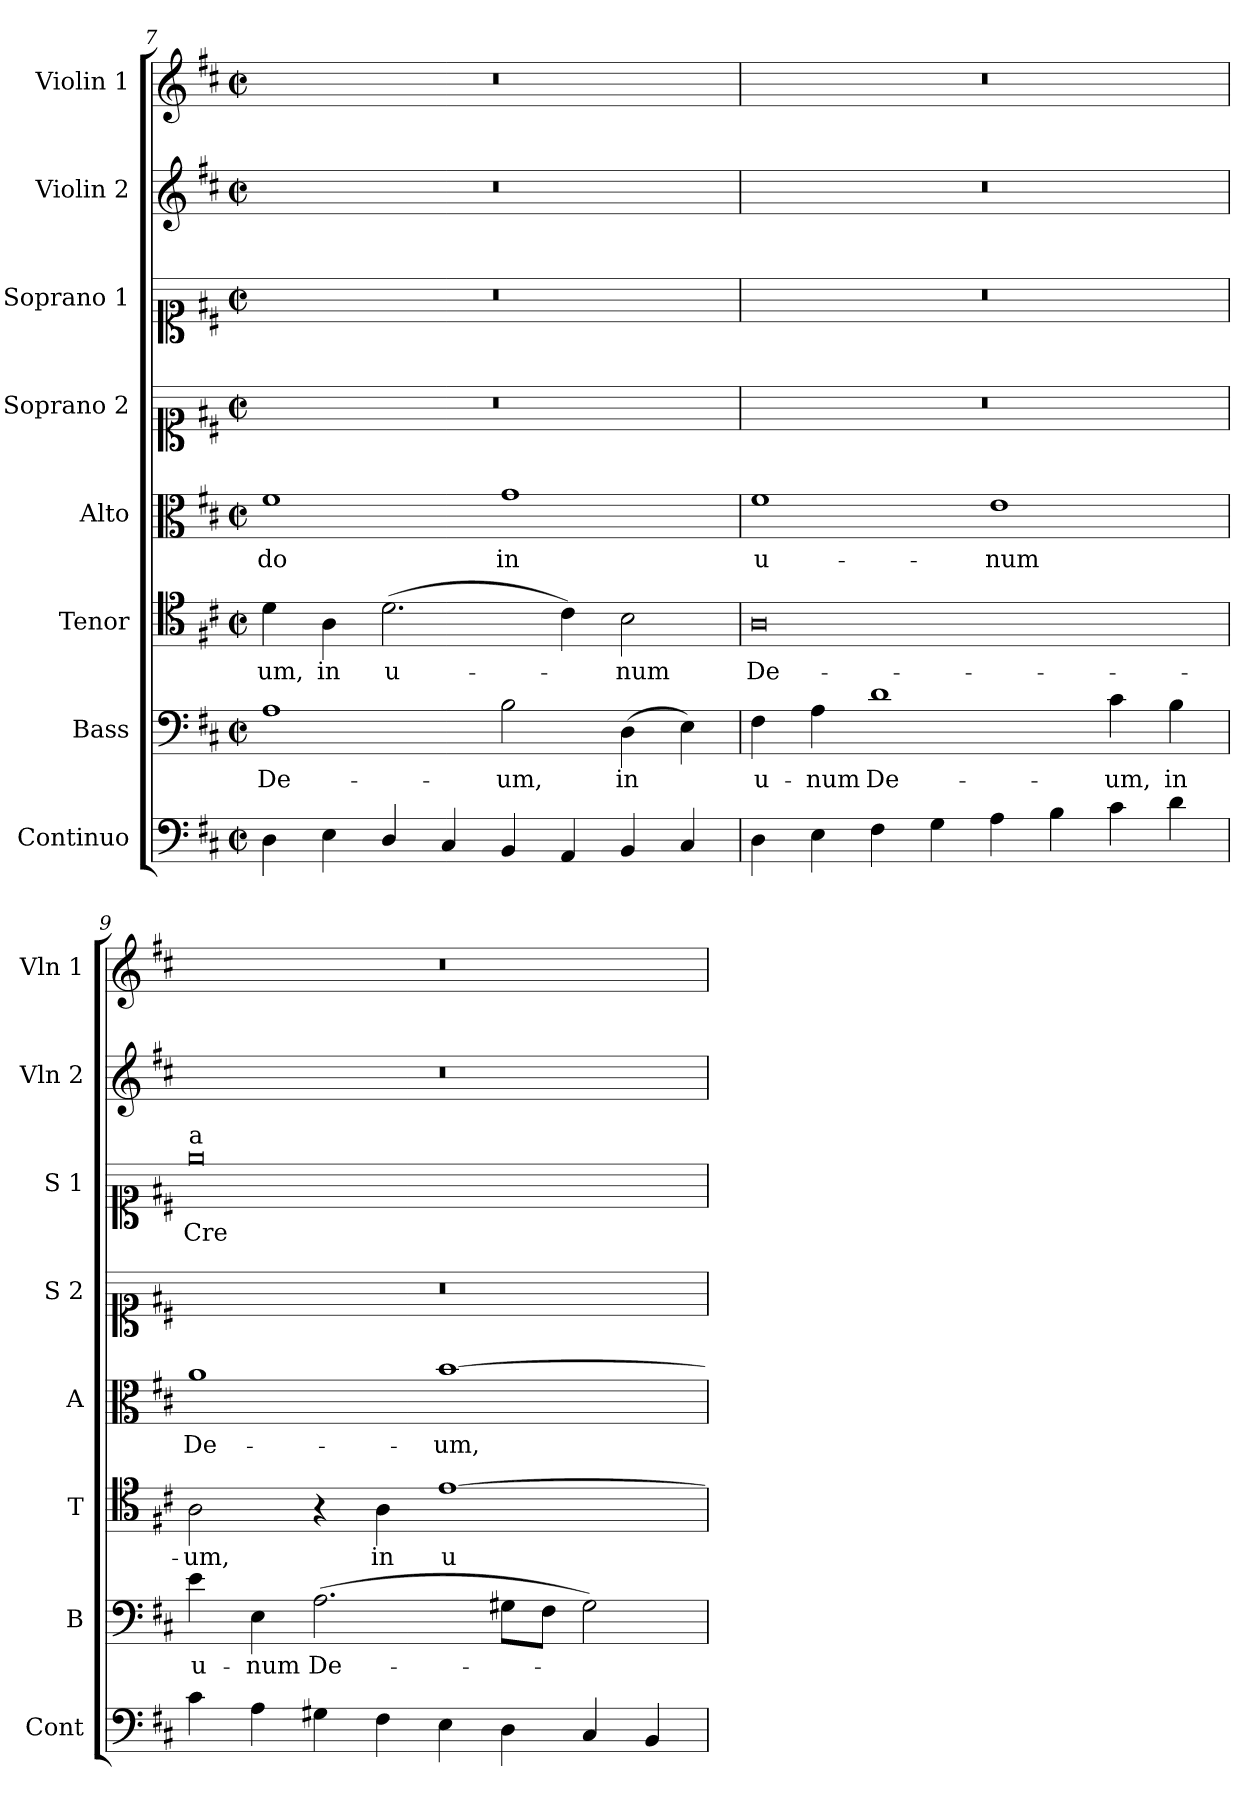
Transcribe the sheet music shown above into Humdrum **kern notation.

**kern	**kern	**text	**kern	**text	**kern	**text	**kern	**kern	**text	**kern	**kern
*part8	*part7	*part7	*part6	*part6	*part5	*part5	*part4	*part3	*part3	*part2	*part1
*staff8	*staff7	*staff7	*staff6	*staff6	*staff5	*staff5	*staff4	*staff3	*staff3	*staff2	*staff1
*I"Continuo	*I"Bass	*	*I"Tenor	*	*I"Alto	*	*I"Soprano 2	*I"Soprano 1	*	*I"Violin 2	*I"Violin 1
*I'Cont	*I'B	*	*I'T	*	*I'A	*	*I'S 2	*I'S 1	*	*I'Vln 2	*I'Vln 1
*clefF4	*clefF4	*	*clefC4	*	*clefC3	*	*clefC1	*clefC1	*	*clefG2	*clefG2
*k[f#c#]	*k[f#c#]	*	*k[f#c#]	*	*k[f#c#]	*	*k[f#c#]	*k[f#c#]	*	*k[f#c#]	*k[f#c#]
*M4/2	*M4/2	*	*M4/2	*	*M4/2	*	*M4/2	*M4/2	*	*M4/2	*M4/2
*met(c|)	*met(c|)	*	*met(c|)	*	*met(c|)	*	*met(c|)	*met(c|)	*	*met(c|)	*met(c|)
=7	=7	=7	=7	=7	=7	=7	=7	=7	=7	=7	=7
!	!	!LO:LY:b	!	!LO:LY:b	!	!LO:LY:b	!	!	!	!	!
4D\	1A	De-	4d\	-um,	1f#	-do	0r	0r	.	0r	0r
!	!	!	!	!LO:LY:b	!	!	!	!	!	!	!
4E\	.	.	4A\	in	.	.	.	.	.	.	.
!	!	!	!	!LO:LY:b	!	!	!	!	!	!	!
4D/	.	.	(2.d\	u-	.	.	.	.	.	.	.
4C#/	.	.	.	.	.	.	.	.	.	.	.
!	!	!LO:LY:b	!	!	!	!LO:LY:b	!	!	!	!	!
4BB/	2B\	-um,	.	.	1g	in	.	.	.	.	.
4AA/	.	.	4c#\)	.	.	.	.	.	.	.	.
!	!	!LO:LY:b	!	!LO:LY:b	!	!	!	!	!	!	!
4BB/	(4D\	in	2B\	-num	.	.	.	.	.	.	.
4C#/	4E\)	.	.	.	.	.	.	.	.	.	.
=8	=8	=8	=8	=8	=8	=8	=8	=8	=8	=8	=8
!	!	!LO:LY:b	!	!LO:LY:b	!	!LO:LY:b	!	!	!	!	!
4D\	4F#\	u-	0A	De-	1f#	u-	0r	0r	.	0r	0r
!	!	!LO:LY:b	!	!	!	!	!	!	!	!	!
4E\	4A\	-num	.	.	.	.	.	.	.	.	.
!	!	!LO:LY:b	!	!	!	!	!	!	!	!	!
4F#\	1d	De-	.	.	.	.	.	.	.	.	.
4G\	.	.	.	.	.	.	.	.	.	.	.
!	!	!	!	!	!	!LO:LY:b	!	!	!	!	!
4A\	.	.	.	.	1e	-num	.	.	.	.	.
4B\	.	.	.	.	.	.	.	.	.	.	.
!	!	!LO:LY:b	!	!	!	!	!	!	!	!	!
4c#\	4c#\	-um,	.	.	.	.	.	.	.	.	.
!	!	!LO:LY:b	!	!	!	!	!	!	!	!	!
4d\	4B\	in	.	.	.	.	.	.	.	.	.
=9	=9	=9	=9	=9	=9	=9	=9	=9	=9	=9	=9
!	!	!	!	!	!	!	!	!LO:TX:a:t=a	!	!	!
!	!	!LO:LY:b	!	!LO:LY:b	!	!LO:LY:b	!	!	!LO:LY:b	!	!
4c#\	4e\	u-	2A\	-um,	1a	De-	0r	0ee	Cre-	0r	0r
!	!	!LO:LY:b	!	!	!	!	!	!	!	!	!
4A\	4E\	-num	.	.	.	.	.	.	.	.	.
!	!	!LO:LY:b	!	!	!	!	!	!	!	!	!
4G#X\	(2.A\	De-	4r	.	.	.	.	.	.	.	.
!	!	!	!	!LO:LY:b	!	!	!	!	!	!	!
4F#\	.	.	4A\	in	.	.	.	.	.	.	.
!	!	!	!	!LO:LY:b	!	!LO:LY:b	!	!	!	!	!
4E\	.	.	[1e	u-	[1b	-um,	.	.	.	.	.
4D\	8G#X\L	.	.	.	.	.	.	.	.	.	.
.	8F#\J	.	.	.	.	.	.	.	.	.	.
4C#/	2G#\)	.	.	.	.	.	.	.	.	.	.
4BB/	.	.	.	.	.	.	.	.	.	.	.
=	=	=	=	=	=	=	=	=	=	=	=
*-	*-	*-	*-	*-	*-	*-	*-	*-	*-	*-	*-
